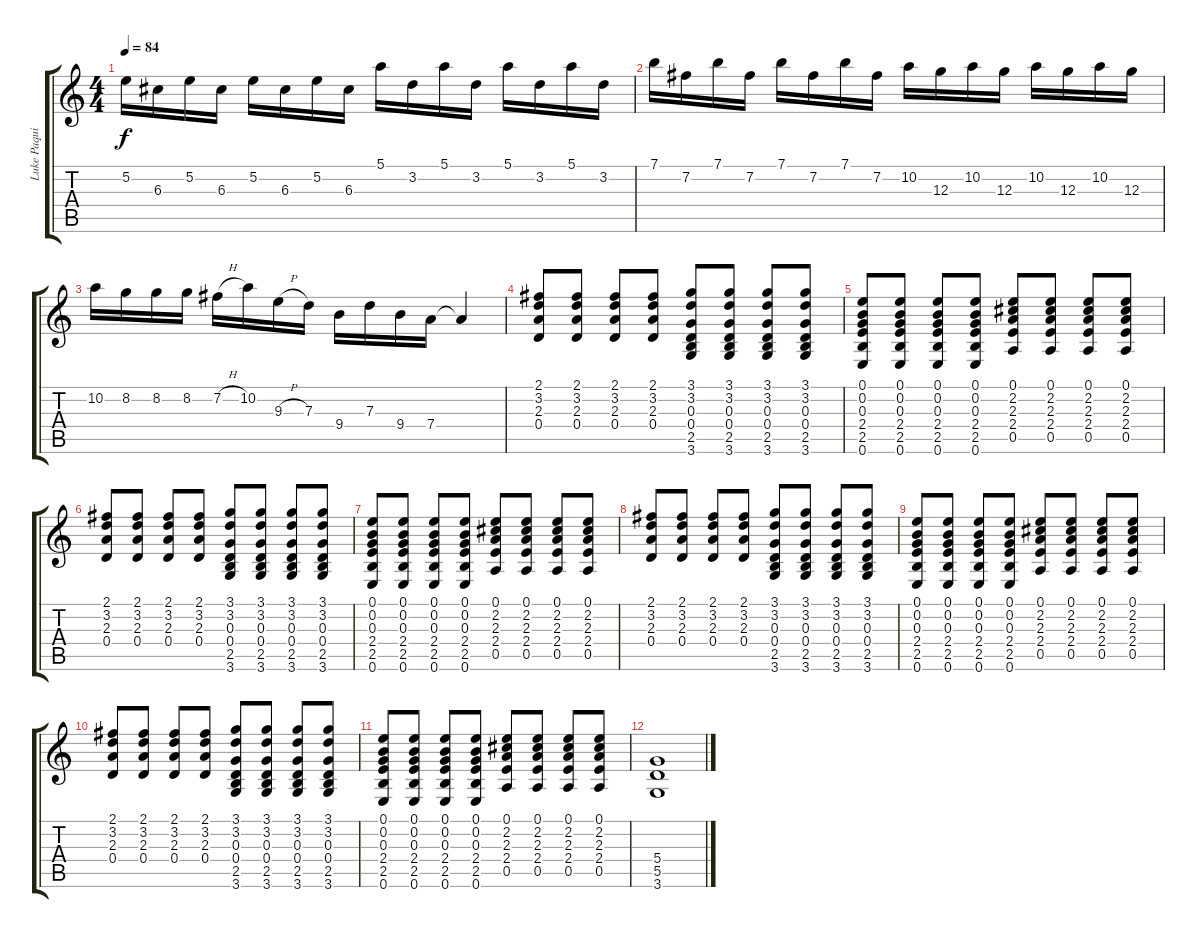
\track ("Luke Paquin" "Luke Paqui") {instrument overdrivenguitar}
\staff {score tabs}
\tuning (E4 B3 G3 D3 A2 E2) {hide}
\ts (4 4)
\tempo 84
\clef g2
\ks c
5.2.16{dy f} 6.3.16 5.2.16 6.3.16 5.2.16 6.3.16 5.2.16 6.3.16 5.1.16 3.2.16 5.1.16 3.2.16 5.1.16 3.2.16 5.1.16 3.2.16 |
7.1.16 7.2.16 7.1.16 7.2.16 7.1.16 7.2.16 7.1.16 7.2.16 10.2.16 12.3.16 10.2.16 12.3.16 10.2.16 12.3.16 10.2.16 12.3.16 |
10.2.16 8.2.16 8.2.16 8.2.16 7.2{h}.16 10.2.16 9.3{h}.16 7.3.16 9.4.16 7.3.16 9.4.16 7.4.16 7.4{t}.4 |
(2.1 3.2 2.3 0.4).8 (2.1 3.2 2.3 0.4).8 (2.1 3.2 2.3 0.4).8 (2.1 3.2 2.3 0.4).8 (3.1 3.2 0.3 0.4 2.5 3.6).8 (3.1 3.2 0.3 0.4 2.5 3.6).8 (3.1 3.2 0.3 0.4 2.5 3.6).8 (3.1 3.2 0.3 0.4 2.5 3.6).8 |
(0.1 0.2 0.3 2.4 2.5 0.6).8 (0.1 0.2 0.3 2.4 2.5 0.6).8 (0.1 0.2 0.3 2.4 2.5 0.6).8 (0.1 0.2 0.3 2.4 2.5 0.6).8 (0.1 2.2 2.3 2.4 0.5).8 (0.1 2.2 2.3 2.4 0.5).8 (0.1 2.2 2.3 2.4 0.5).8 (0.1 2.2 2.3 2.4 0.5).8 |
(2.1 3.2 2.3 0.4).8 (2.1 3.2 2.3 0.4).8 (2.1 3.2 2.3 0.4).8 (2.1 3.2 2.3 0.4).8 (3.1 3.2 0.3 0.4 2.5 3.6).8 (3.1 3.2 0.3 0.4 2.5 3.6).8 (3.1 3.2 0.3 0.4 2.5 3.6).8 (3.1 3.2 0.3 0.4 2.5 3.6).8 |
(0.1 0.2 0.3 2.4 2.5 0.6).8 (0.1 0.2 0.3 2.4 2.5 0.6).8 (0.1 0.2 0.3 2.4 2.5 0.6).8 (0.1 0.2 0.3 2.4 2.5 0.6).8 (0.1 2.2 2.3 2.4 0.5).8 (0.1 2.2 2.3 2.4 0.5).8 (0.1 2.2 2.3 2.4 0.5).8 (0.1 2.2 2.3 2.4 0.5).8 |
(2.1 3.2 2.3 0.4).8 (2.1 3.2 2.3 0.4).8 (2.1 3.2 2.3 0.4).8 (2.1 3.2 2.3 0.4).8 (3.1 3.2 0.3 0.4 2.5 3.6).8 (3.1 3.2 0.3 0.4 2.5 3.6).8 (3.1 3.2 0.3 0.4 2.5 3.6).8 (3.1 3.2 0.3 0.4 2.5 3.6).8 |
(0.1 0.2 0.3 2.4 2.5 0.6).8 (0.1 0.2 0.3 2.4 2.5 0.6).8 (0.1 0.2 0.3 2.4 2.5 0.6).8 (0.1 0.2 0.3 2.4 2.5 0.6).8 (0.1 2.2 2.3 2.4 0.5).8 (0.1 2.2 2.3 2.4 0.5).8 (0.1 2.2 2.3 2.4 0.5).8 (0.1 2.2 2.3 2.4 0.5).8 |
(2.1 3.2 2.3 0.4).8 (2.1 3.2 2.3 0.4).8 (2.1 3.2 2.3 0.4).8 (2.1 3.2 2.3 0.4).8 (3.1 3.2 0.3 0.4 2.5 3.6).8 (3.1 3.2 0.3 0.4 2.5 3.6).8 (3.1 3.2 0.3 0.4 2.5 3.6).8 (3.1 3.2 0.3 0.4 2.5 3.6).8 |
(0.1 0.2 0.3 2.4 2.5 0.6).8 (0.1 0.2 0.3 2.4 2.5 0.6).8 (0.1 0.2 0.3 2.4 2.5 0.6).8 (0.1 0.2 0.3 2.4 2.5 0.6).8 (0.1 2.2 2.3 2.4 0.5).8 (0.1 2.2 2.3 2.4 0.5).8 (0.1 2.2 2.3 2.4 0.5).8 (0.1 2.2 2.3 2.4 0.5).8 |
(5.4 5.5 3.6).1
